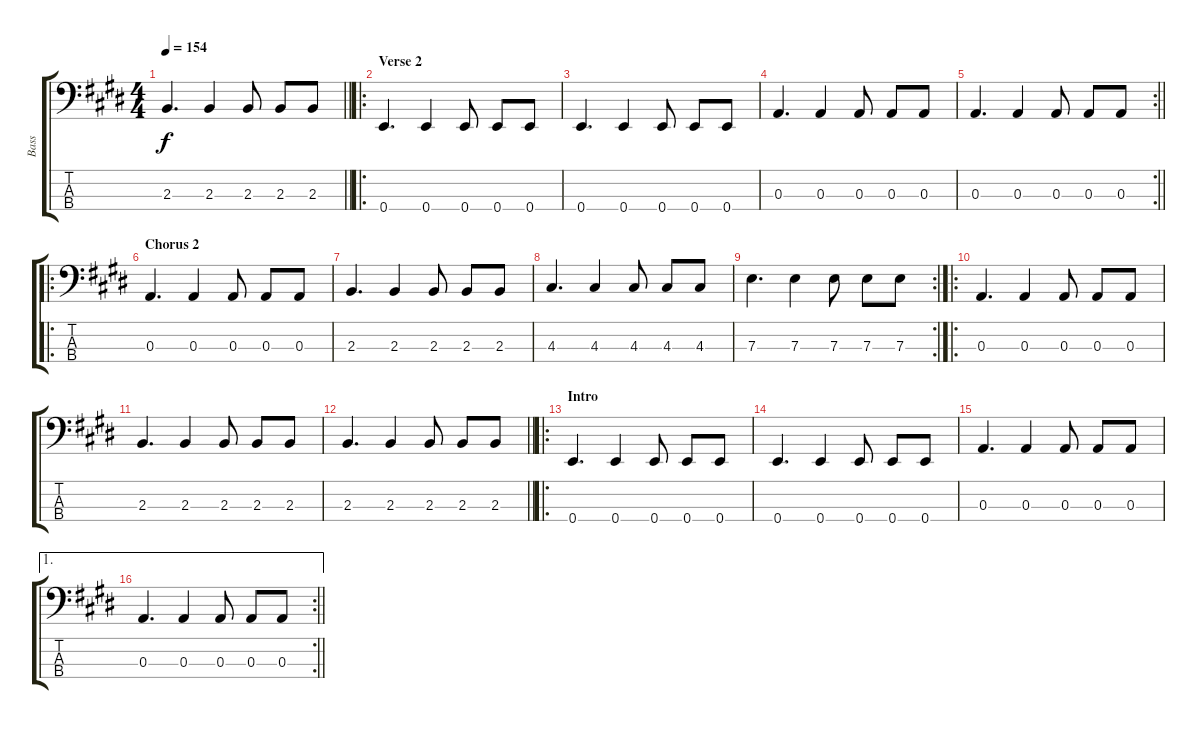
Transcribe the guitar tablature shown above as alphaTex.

\track ("Bass" "Bass") {instrument electricbassfinger}
\staff {score tabs}
\tuning (G2 D2 A1 E1) {hide}
\ts (4 4)
\tempo 154
\clef f4
\barLineRight lightlight
\ks e
2.3.4{d dy f} 2.3.4 2.3.8 2.3.8 2.3.8 |
\ro
\section ("" "Verse 2")
0.4.4{d} 0.4.4 0.4.8 0.4.8 0.4.8 |
0.4.4{d} 0.4.4 0.4.8 0.4.8 0.4.8 |
0.3.4{d} 0.3.4 0.3.8 0.3.8 0.3.8 |
\rc 2
\barLineRight lightlight
0.3.4{d} 0.3.4 0.3.8 0.3.8 0.3.8 |
\ro
\section ("" "Chorus 2")
0.3.4{d} 0.3.4 0.3.8 0.3.8 0.3.8 |
2.3.4{d} 2.3.4 2.3.8 2.3.8 2.3.8 |
4.3.4{d} 4.3.4 4.3.8 4.3.8 4.3.8 |
\rc 2
7.3.4{d} 7.3.4 7.3.8 7.3.8 7.3.8 |
\ro
0.3.4{d} 0.3.4 0.3.8 0.3.8 0.3.8 |
2.3.4{d} 2.3.4 2.3.8 2.3.8 2.3.8 |
\barLineRight lightlight
2.3.4{d} 2.3.4 2.3.8 2.3.8 2.3.8 |
\ro
\section ("" "Intro")
0.4.4{d} 0.4.4 0.4.8 0.4.8 0.4.8 |
0.4.4{d} 0.4.4 0.4.8 0.4.8 0.4.8 |
0.3.4{d} 0.3.4 0.3.8 0.3.8 0.3.8 |
\ae 1
\rc 2
\barLineRight lightlight
0.3.4{d} 0.3.4 0.3.8 0.3.8 0.3.8
